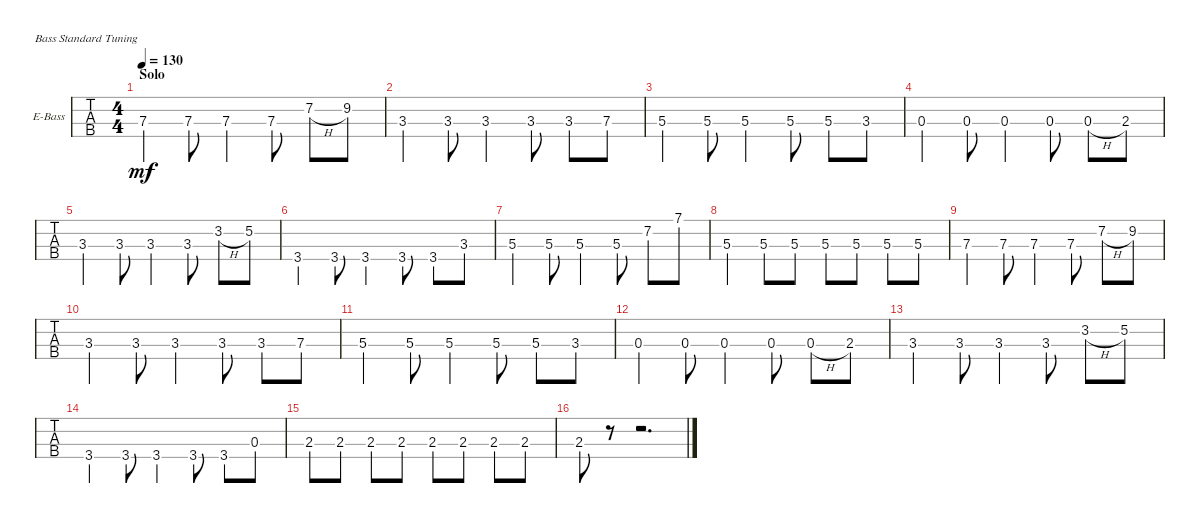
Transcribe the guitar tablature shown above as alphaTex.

\defaultSystemsLayout 4
\bracketExtendMode groupsimilarinstruments
\firstSystemTrackNameOrientation horizontal
\otherSystemsTrackNameOrientation horizontal
\track ("Akshay" "E-Bass") {instrument electricbassfinger}
\staff {tabs}
\tuning (G2 D2 A1 E1)
\ts (4 4)
\section ("" "Solo")
\tempo 130
\clef f4
\ks c
7.3.4{dy mf} 7.3.8 7.3.4 7.3.8 7.2{h}.8 9.2.8 |
3.3.4 3.3.8 3.3.4 3.3.8 3.3.8 7.3.8 |
5.3.4 5.3.8 5.3.4 5.3.8 5.3.8 3.3.8 |
0.3.4 0.3.8 0.3.4 0.3.8 0.3{h}.8 2.3.8 |
3.3.4 3.3.8 3.3.4 3.3.8 3.2{h}.8 5.2.8 |
3.4.4 3.4.8 3.4.4 3.4.8 3.4.8 3.3.8 |
5.3.4 5.3.8 5.3.4 5.3.8 7.2.8 7.1.8 |
5.3.4 5.3.8 5.3.8 5.3.8 5.3.8 5.3.8 5.3.8 |
7.3.4 7.3.8 7.3.4 7.3.8 7.2{h}.8 9.2.8 |
3.3.4 3.3.8 3.3.4 3.3.8 3.3.8 7.3.8 |
5.3.4 5.3.8 5.3.4 5.3.8 5.3.8 3.3.8 |
0.3.4 0.3.8 0.3.4 0.3.8 0.3{h}.8 2.3.8 |
3.3.4 3.3.8 3.3.4 3.3.8 3.2{h}.8 5.2.8 |
3.4.4 3.4.8 3.4.4 3.4.8 3.4.8 0.3.8 |
2.3.8 2.3.8 2.3.8 2.3.8 2.3.8 2.3.8 2.3.8 2.3.8 |
2.3.8 r.8 r.2{d}
